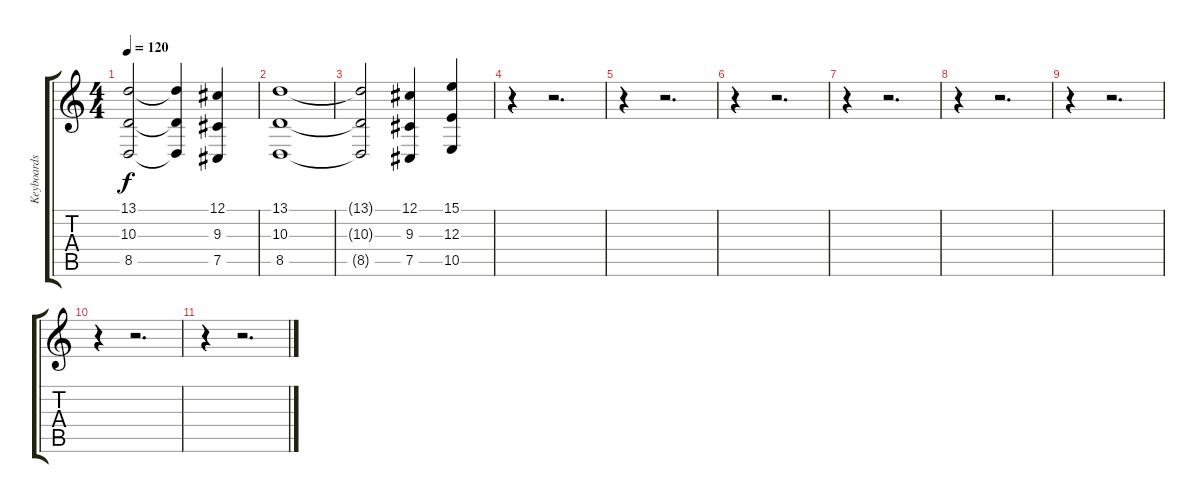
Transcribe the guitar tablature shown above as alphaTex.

\track ("Keyboards" "Keyboards") {instrument synthstrings2}
\staff {score tabs}
\tuning (Db4 Ab3 E3 B2 Gb2 B1) {hide}
\ts (4 4)
\tempo 120
\clef g2
\ks c
(13.1{t} 10.3{t} 8.5{t}).2{dy f} (13.1{t} 10.3{t} 8.5{t}).4 (12.1 9.3 7.5).4 |
(13.1 10.3 8.5).1 |
(13.1{t} 10.3{t} 8.5{t}).2 (12.1 9.3 7.5).4 (15.1 12.3 10.5).4 |
r.4 r.2{d} |
r.4 r.2{d} |
r.4 r.2{d} |
r.4 r.2{d} |
r.4 r.2{d} |
r.4 r.2{d} |
r.4 r.2{d} |
r.4 r.2{d}
